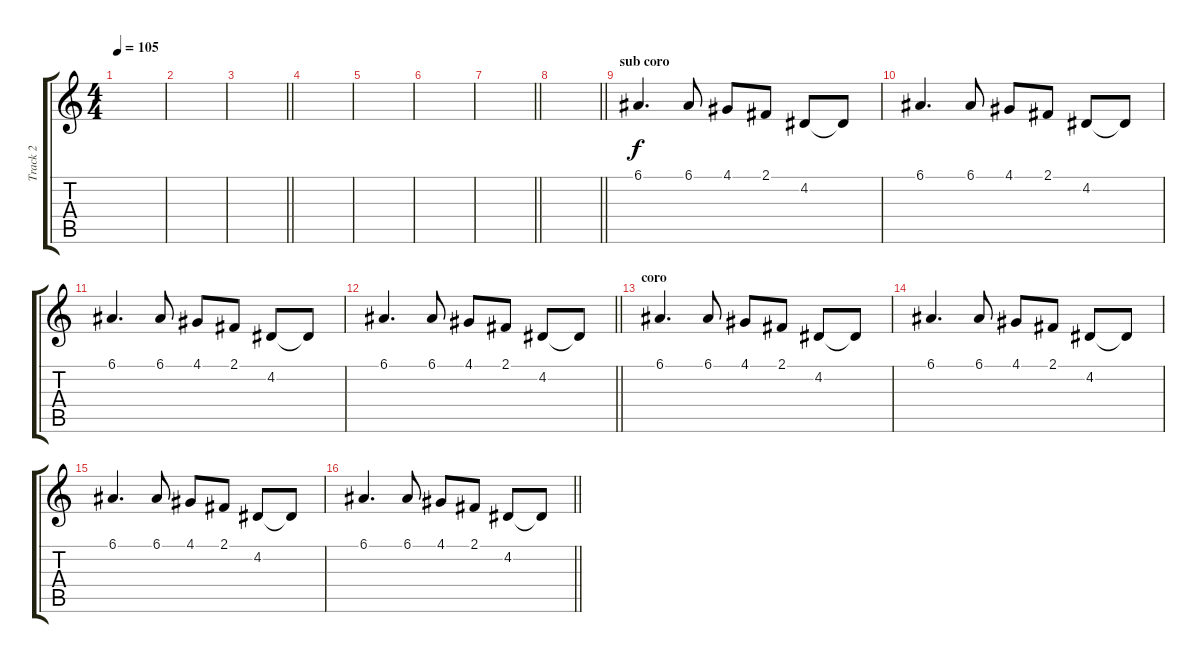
\track ("Track 2" "Track 2") {instrument accordion}
\staff {score tabs}
\tuning (E4 B3 G3 D3 A2 E2) {hide}
\ts (4 4)
\tempo 105
\clef g2
\ks c
|
|
\barLineRight lightlight
|
|
|
|
\barLineRight lightlight
|
\barLineRight lightlight
|
\section ("" "sub coro")
6.1.4{d} 6.1.8 4.1.8 2.1.8 4.2.8 4.2{t}.8 |
6.1.4{d} 6.1.8 4.1.8 2.1.8 4.2.8 4.2{t}.8 |
6.1.4{d} 6.1.8 4.1.8 2.1.8 4.2.8 4.2{t}.8 |
\barLineRight lightlight
6.1.4{d} 6.1.8 4.1.8 2.1.8 4.2.8 4.2{t}.8 |
\section ("" "coro")
6.1.4{d} 6.1.8 4.1.8 2.1.8 4.2.8 4.2{t}.8 |
6.1.4{d} 6.1.8 4.1.8 2.1.8 4.2.8 4.2{t}.8 |
6.1.4{d} 6.1.8 4.1.8 2.1.8 4.2.8 4.2{t}.8 |
\barLineRight lightlight
6.1.4{d} 6.1.8 4.1.8 2.1.8 4.2.8 4.2{t}.8
